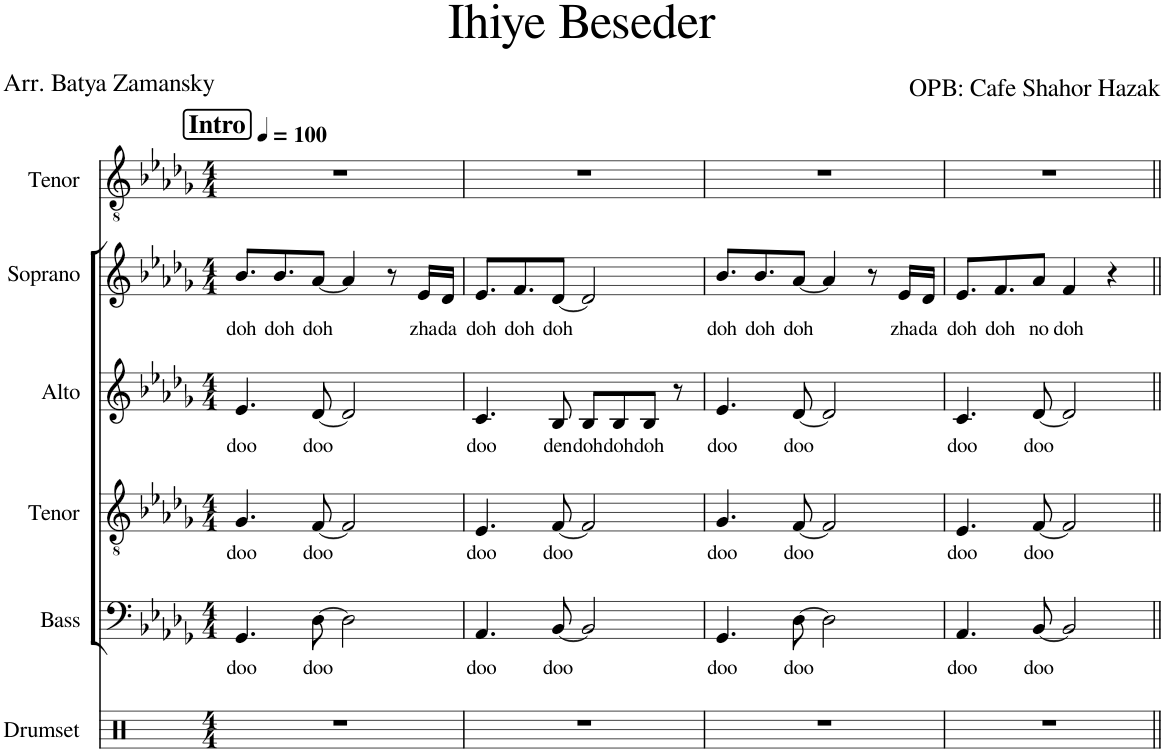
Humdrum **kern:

**kern	**kern	**text	**kern	**text	**kern	**text	**kern	**text	**kern
*part6	*part5	*part5	*part4	*part4	*part3	*part3	*part2	*part2	*part1
*staff6	*staff5	*staff5	*staff4	*staff4	*staff3	*staff3	*staff2	*staff2	*staff1
*I"Drumset	*I"Bass	*	*I"Tenor	*	*I"Alto	*	*I"Soprano	*	*I"Tenor
*I'Drs.	*I'B.	*	*I'T.	*	*I'A.	*	*I'S.	*	*I'T.
*clefX	*clefF4	*	*clefGv2	*	*clefG2	*	*clefG2	*	*clefGv2
*k[]	*k[b-e-a-d-g-]	*	*k[b-e-a-d-g-]	*	*k[b-e-a-d-g-]	*	*k[b-e-a-d-g-]	*	*k[b-e-a-d-g-]
*M4/4	*M4/4	*	*M4/4	*	*M4/4	*	*M4/4	*	*M4/4
*MM100	*MM100	*	*MM100	*	*MM100	*	*MM100	*	*MM100
!!LO:REH:place=s1:a:B:cj:fs=14:t=Intro
=1	=1	=1	=1	=1	=1	=1	=1	=1	=1
!	!	!LO:LY:b	!	!LO:LY:b	!	!LO:LY:b	!	!LO:LY:b	!
1r	4.GG-/	doo	4.G-/	doo	4.e-/	doo	8.b-/L	doh	1r
!	!	!	!	!	!	!	!	!LO:LY:b	!
.	.	.	.	.	.	.	8.b-/	doh	.
!	!	!LO:LY:b	!	!LO:LY:b	!	!LO:LY:b	!	!LO:LY:b	!
.	[8D-\	doo	[8F/	doo	[8d-/	doo	[8a-/J	doh	.
.	2D-\]	.	2F/]	.	2d-/]	.	4a-/]	.	.
.	.	.	.	.	.	.	8r	.	.
!	!	!	!	!	!	!	!	!LO:LY:b	!
.	.	.	.	.	.	.	16e-/LL	zha	.
!	!	!	!	!	!	!	!	!LO:LY:b	!
.	.	.	.	.	.	.	16d-/JJ	da	.
=2	=2	=2	=2	=2	=2	=2	=2	=2	=2
!	!	!LO:LY:b	!	!LO:LY:b	!	!LO:LY:b	!	!LO:LY:b	!
1r	4.AA-/	doo	4.E-/	doo	4.c/	doo	8.e-/L	doh	1r
!	!	!	!	!	!	!	!	!LO:LY:b	!
.	.	.	.	.	.	.	8.f/	doh	.
!	!	!LO:LY:b	!	!LO:LY:b	!	!LO:LY:b	!	!LO:LY:b	!
.	[8BB-/	doo	[8F/	doo	8B-/	den	[8d-/J	doh	.
!	!	!	!	!	!	!LO:LY:b	!	!	!
.	2BB-/]	.	2F/]	.	8B-/L	doh	2d-/]	.	.
!	!	!	!	!	!	!LO:LY:b	!	!	!
.	.	.	.	.	8B-/	doh	.	.	.
!	!	!	!	!	!	!LO:LY:b	!	!	!
.	.	.	.	.	8B-/J	doh	.	.	.
.	.	.	.	.	8r	.	.	.	.
=3	=3	=3	=3	=3	=3	=3	=3	=3	=3
!	!	!LO:LY:b	!	!LO:LY:b	!	!LO:LY:b	!	!LO:LY:b	!
1r	4.GG-/	doo	4.G-/	doo	4.e-/	doo	8.b-/L	doh	1r
!	!	!	!	!	!	!	!	!LO:LY:b	!
.	.	.	.	.	.	.	8.b-/	doh	.
!	!	!LO:LY:b	!	!LO:LY:b	!	!LO:LY:b	!	!LO:LY:b	!
.	[8D-\	doo	[8F/	doo	[8d-/	doo	[8a-/J	doh	.
.	2D-\]	.	2F/]	.	2d-/]	.	4a-/]	.	.
.	.	.	.	.	.	.	8r	.	.
!	!	!	!	!	!	!	!	!LO:LY:b	!
.	.	.	.	.	.	.	16e-/LL	zha	.
!	!	!	!	!	!	!	!	!LO:LY:b	!
.	.	.	.	.	.	.	16d-/JJ	da	.
=4	=4	=4	=4	=4	=4	=4	=4	=4	=4
!	!	!LO:LY:b	!	!LO:LY:b	!	!LO:LY:b	!	!LO:LY:b	!
1r	4.AA-/	doo	4.E-/	doo	4.c/	doo	8.e-/L	doh	1r
!	!	!	!	!	!	!	!	!LO:LY:b	!
.	.	.	.	.	.	.	8.f/	doh	.
!	!	!LO:LY:b	!	!LO:LY:b	!	!LO:LY:b	!	!LO:LY:b	!
.	[8BB-/	doo	[8F/	doo	[8d-/	doo	8a-/J	no	.
!	!	!	!	!	!	!	!	!LO:LY:b	!
.	2BB-/]	.	2F/]	.	2d-/]	.	4f/	doh	.
.	.	.	.	.	.	.	4r	.	.
=||	=||	=||	=||	=||	=||	=||	=||	=||	=||
*-	*-	*-	*-	*-	*-	*-	*-	*-	*-
